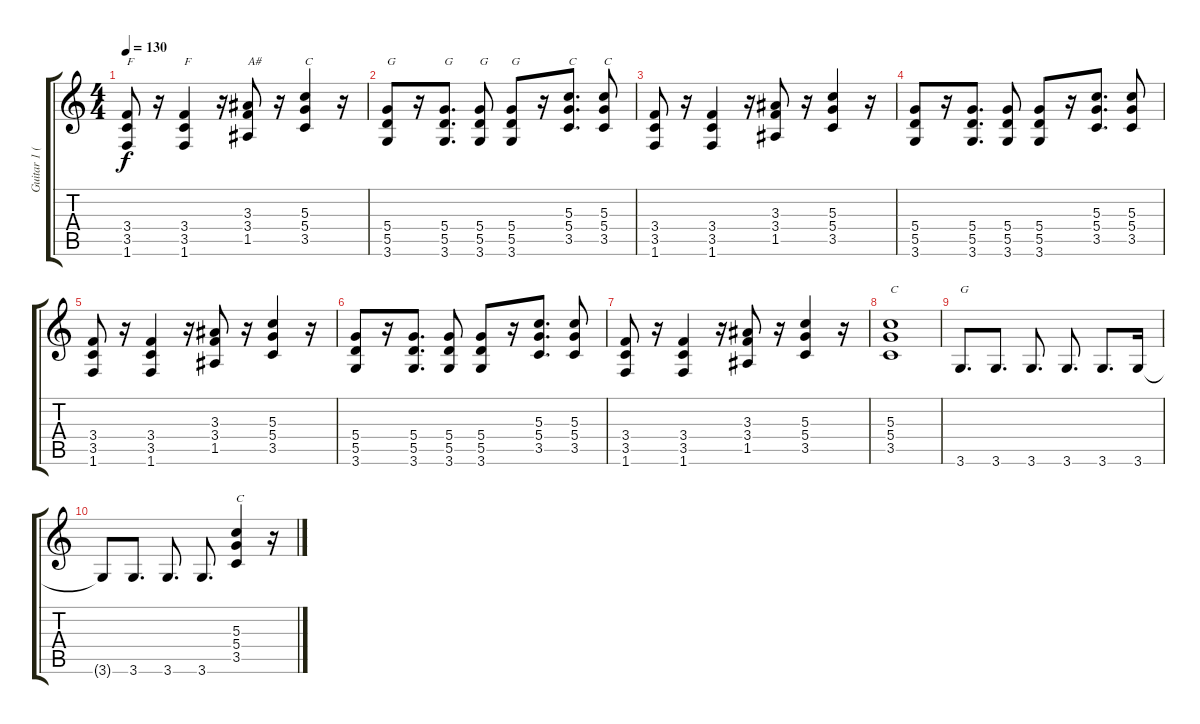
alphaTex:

\track ("Guitar 1 (Saboter)" "Guitar 1 (") {instrument distortionguitar}
\staff {score tabs}
\tuning (E4 B3 G3 D3 A2 E2) {hide}
\ts (4 4)
\tempo 130
\clef g2
\ks c
(3.4 3.5 1.6).8{txt "F" dy f} r.16 (3.4 3.5 1.6).4{txt "F"} r.16 (3.3 3.4 1.5).8{txt "A#"} r.16 (5.3 5.4 3.5).4{txt "C"} r.16 |
(5.4 5.5 3.6).8{txt "G"} r.16 (5.4 5.5 3.6).8{d txt "G"} (5.4 5.5 3.6).8{txt "G"} (5.4 5.5 3.6).8{txt "G"} r.16 (5.3 5.4 3.5).8{d txt "C"} (5.3 5.4 3.5).8{txt "C"} |
(3.4 3.5 1.6).8 r.16 (3.4 3.5 1.6).4 r.16 (3.3 3.4 1.5).8 r.16 (5.3 5.4 3.5).4 r.16 |
(5.4 5.5 3.6).8 r.16 (5.4 5.5 3.6).8{d} (5.4 5.5 3.6).8 (5.4 5.5 3.6).8 r.16 (5.3 5.4 3.5).8{d} (5.3 5.4 3.5).8 |
(3.4 3.5 1.6).8 r.16 (3.4 3.5 1.6).4 r.16 (3.3 3.4 1.5).8 r.16 (5.3 5.4 3.5).4 r.16 |
(5.4 5.5 3.6).8 r.16 (5.4 5.5 3.6).8{d} (5.4 5.5 3.6).8 (5.4 5.5 3.6).8 r.16 (5.3 5.4 3.5).8{d} (5.3 5.4 3.5).8 |
(3.4 3.5 1.6).8 r.16 (3.4 3.5 1.6).4 r.16 (3.3 3.4 1.5).8 r.16 (5.3 5.4 3.5).4 r.16 |
(5.3 5.4 3.5).1{txt "C"} |
3.6.8{d txt "G"} 3.6.8{d} 3.6.8{d} 3.6.8{d} 3.6.8{d} 3.6.16 |
3.6{t}.8 3.6.8{d} 3.6.8{d} 3.6.8{d} (5.3 5.4 3.5).4{txt "C"} r.16
